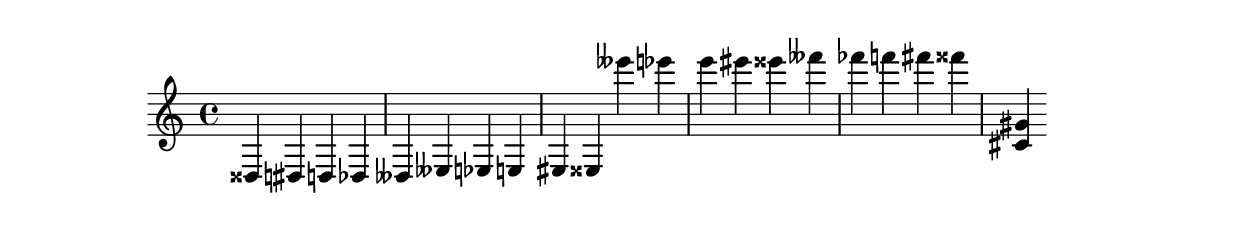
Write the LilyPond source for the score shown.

\version "2.7.39"

\header {

  texidoc = "Ledger lines are shortened when there are accidentals.
This happens only for the single ledger line close to the note head,
and only if the accidental is horizontally close to the head.  "
  
}


\relative c {
  disis
  dis
  d
  des
  deses
  eses
  es
  e
  eis
  eisis
  eses'''
  es
  e
  eis
  eisis
  feses
  fes
  f
  fis
  fisis
  <cis,, gis'>
  
} 

